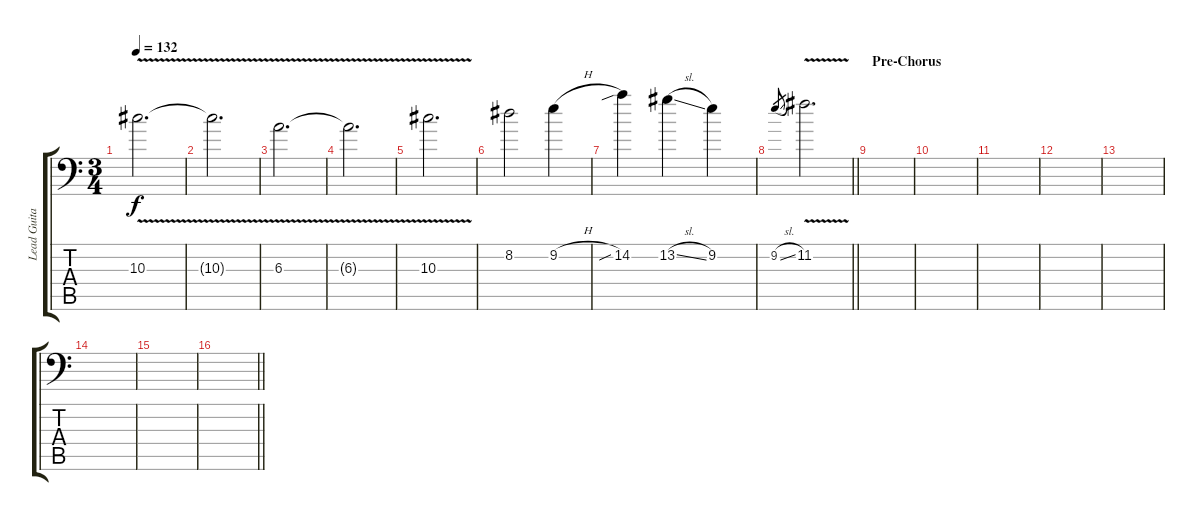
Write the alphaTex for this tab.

\track ("Lead Guitar 1" "Lead Guita") {instrument distortionguitar}
\staff {score tabs}
\tuning (C4 G3 Eb3 Bb2 F2 Bb1) {hide}
\ts (3 4)
\tempo 132
\clef f4
\ks c
10.3{v}.2{d dy f} |
10.3{t}.2{d} |
6.3{v}.2{d} |
6.3{t}.2{d} |
10.3{v}.2{d} |
8.2.2 9.2{h}.4 |
14.2{sib}.4 13.2{sl}.4 9.2.4 |
\barLineRight lightlight
9.2{sl}.8{gr} 11.2{v}.2{d} |
\section ("" "Pre-Chorus")
|
|
|
|
|
|
|
\barLineRight lightlight
